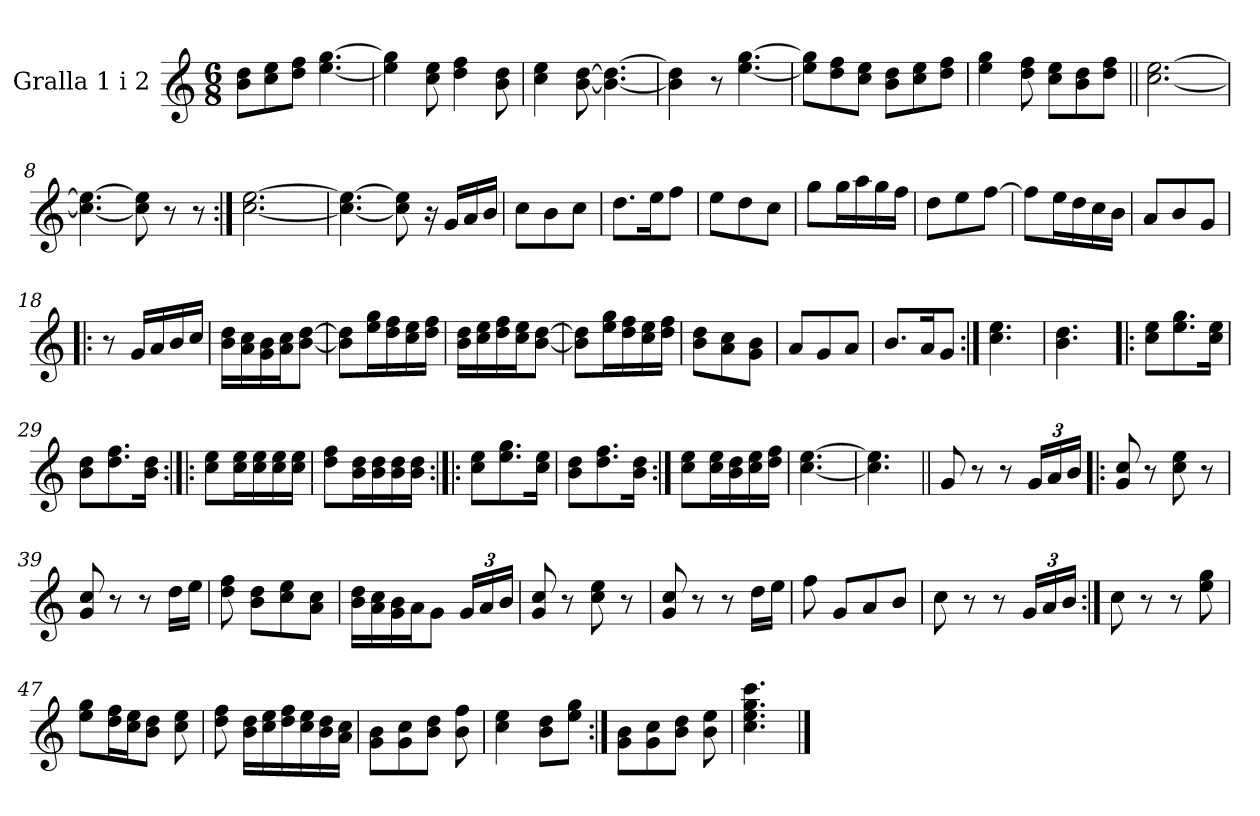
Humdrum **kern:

**kern
*part1
*staff1
*I"Gralla 1 i 2
*clefG2
*k[]
*M6/8
=1
8dd\ 8b\L
8cc\ 8ee\
8dd\ 8ff\J
[4.ee [4.gg
=2
4ee] 4gg]
8cc 8ee
4dd 4ff
8b 8dd
=3
4ee 4cc
[8b [8dd
4.b_ 4.dd_
=4
4dd] 4b]
8r
[4.ee [4.gg
=5
8ee]\ 8gg]\L
8dd\ 8ff\
8cc\ 8ee\J
8b\ 8dd\L
8ee\ 8cc\
8dd\ 8ff\J
=6
4ee 4gg
8ff 8dd
8cc\ 8ee\L
8dd\ 8b\
8dd\ 8ff\J
=7||
[2.cc [2.ee
=8
4.cc_ 4.ee_
8cc] 8ee]
8r
8r
=9:|!
[2.cc [2.ee
=10
4.cc_ 4.ee_
8cc] 8ee]
16r
16g/LL
16a/
16b/JJ
=11
8cc\L
8b\
8cc\J
=12
8.dd\L
16ee\K
8ff\J
=13
8ee\L
8dd\
8cc\J
=14
8gg\L
16gg\L
16aa\
16gg\
16ff\JJ
=15
8dd\L
8ee\
[8ff\J
=16
8ff\L]
16ee\L
16dd\
16cc\
16b\JJ
=17
8a/L
8b/
8g/J
=18!|:
8r
16g/LL
16a/
16b/
16cc/JJ
=19
16dd\ 16b\LL
16cc\ 16a\
16b\ 16g\
16a\ 16cc\J
[8b\ [8dd\J
=20
8b]\ 8dd]\L
16ee\ 16gg\L
16dd\ 16ff\
16cc\ 16ee\
16dd\ 16ff\JJ
=21
16dd\ 16b\LL
16ee\ 16cc\
16ff\ 16dd\
16cc\ 16ee\J
[8b\ [8dd\J
=22
8b]\ 8dd]\L
16ee\ 16gg\L
16dd\ 16ff\
16cc\ 16ee\
16dd\ 16ff\JJ
=23
8b\ 8dd\L
8a\ 8cc\
8g\ 8b\J
=24
8a/L
8g/
8a/J
=25
8.b/L
16a/K
8g/J
=26:|!
4.cc 4.ee
=27
4.b 4.dd
=28!|:
8cc\ 8ee\L
8.ee\ 8.gg\
16cc\ 16ee\Jk
=29
8b\ 8dd\L
8.dd\ 8.ff\
16b\ 16dd\Jk
=30:|!|:
8cc\ 8ee\L
16cc\ 16ee\L
16cc\ 16ee\
16cc\ 16ee\
16cc\ 16ee\JJ
=31
8dd\ 8ff\L
16b\ 16dd\L
16b\ 16dd\
16b\ 16dd\
16b\ 16dd\JJ
=32:|!|:
8cc\ 8ee\L
8.ee\ 8.gg\
16cc\ 16ee\Jk
=33
8b\ 8dd\L
8.dd\ 8.ff\
16b\ 16dd\Jk
=34:|!
8cc\ 8ee\L
16cc\ 16ee\L
16b\ 16dd\
16cc\ 16ee\
16dd\ 16ff\JJ
=35
[4.cc [4.ee
=36
4.cc] 4.ee]
=37||
8g
8r
8r
24g/LL
24a/
24b/JJ
=38!|:
8g 8cc
8r
8cc 8ee
8r
=39
8g 8cc
8r
8r
16dd\LL
16ee\JJ
=40
8dd 8ff
8dd\ 8b\L
8cc\ 8ee\
8cc\ 8a\J
=41
16dd\ 16b\LL
16a\ 16cc\
16b\ 16g\
16a\J
8g\J
24g/LL
24a/
24b/JJ
=42
8g 8cc
8r
8cc 8ee
8r
=43
8g 8cc
8r
8r
16dd\LL
16ee\JJ
=44
8ff
8g/L
8a/
8b/J
=45
8cc
8r
8r
24g/LL
24a/
24b/JJ
=46:|!
8cc
8r
8r
8ee 8gg
=47
8ee\ 8gg\L
16dd\ 16ff\L
16cc\ 16ee\J
8b\ 8dd\J
8cc 8ee
=48
8ff 8dd
16dd\ 16b\LL
16cc\ 16ee\
16dd\ 16ff\
16cc\ 16ee\
16dd\ 16b\
16a\ 16cc\JJ
=49
8g\ 8b\L
8cc\ 8g\
8b\ 8dd\J
8ff 8b
=50
4cc 4ee
8b\ 8dd\L
8ee\ 8gg\J
=51:|!
8g\ 8b\L
8g\ 8cc\
8b\ 8dd\J
8b 8ee
=52
4.ccc 4.gg 4.ee 4.cc
==
*-
